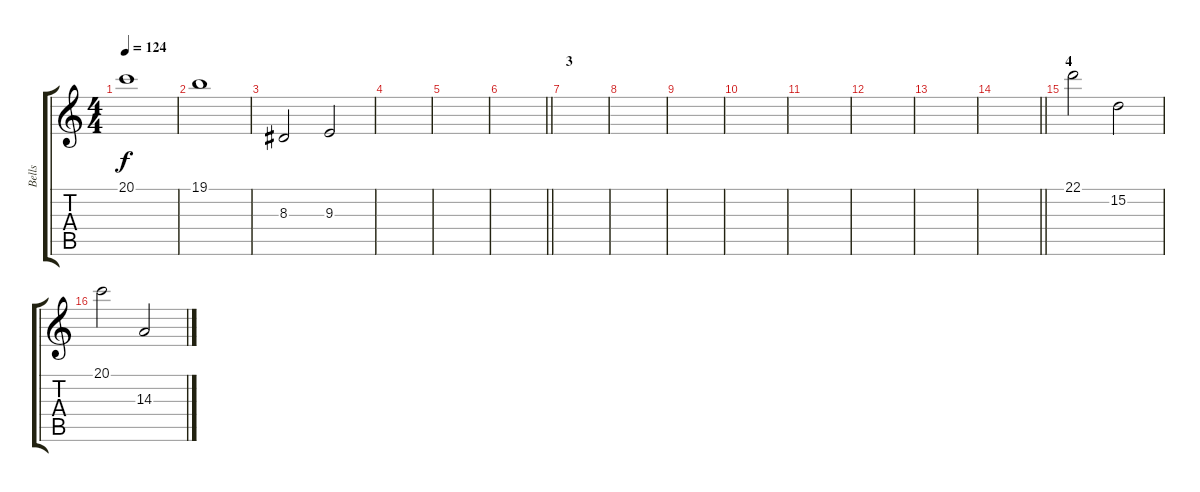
\track ("Bells" "Bells") {instrument tubularbells}
\staff {score tabs}
\tuning (E4 B3 G3 D3 A2 E2) {hide}
\ts (4 4)
\tempo 124
\clef g2
\ks c
20.1.1{dy f} |
19.1.1 |
8.3.2 9.3.2 |
|
|
\barLineRight lightlight
|
\section ("" "3")
|
|
|
|
|
|
|
\barLineRight lightlight
|
\section ("" "4")
22.1.2 15.2.2 |
20.1.2 14.3.2
